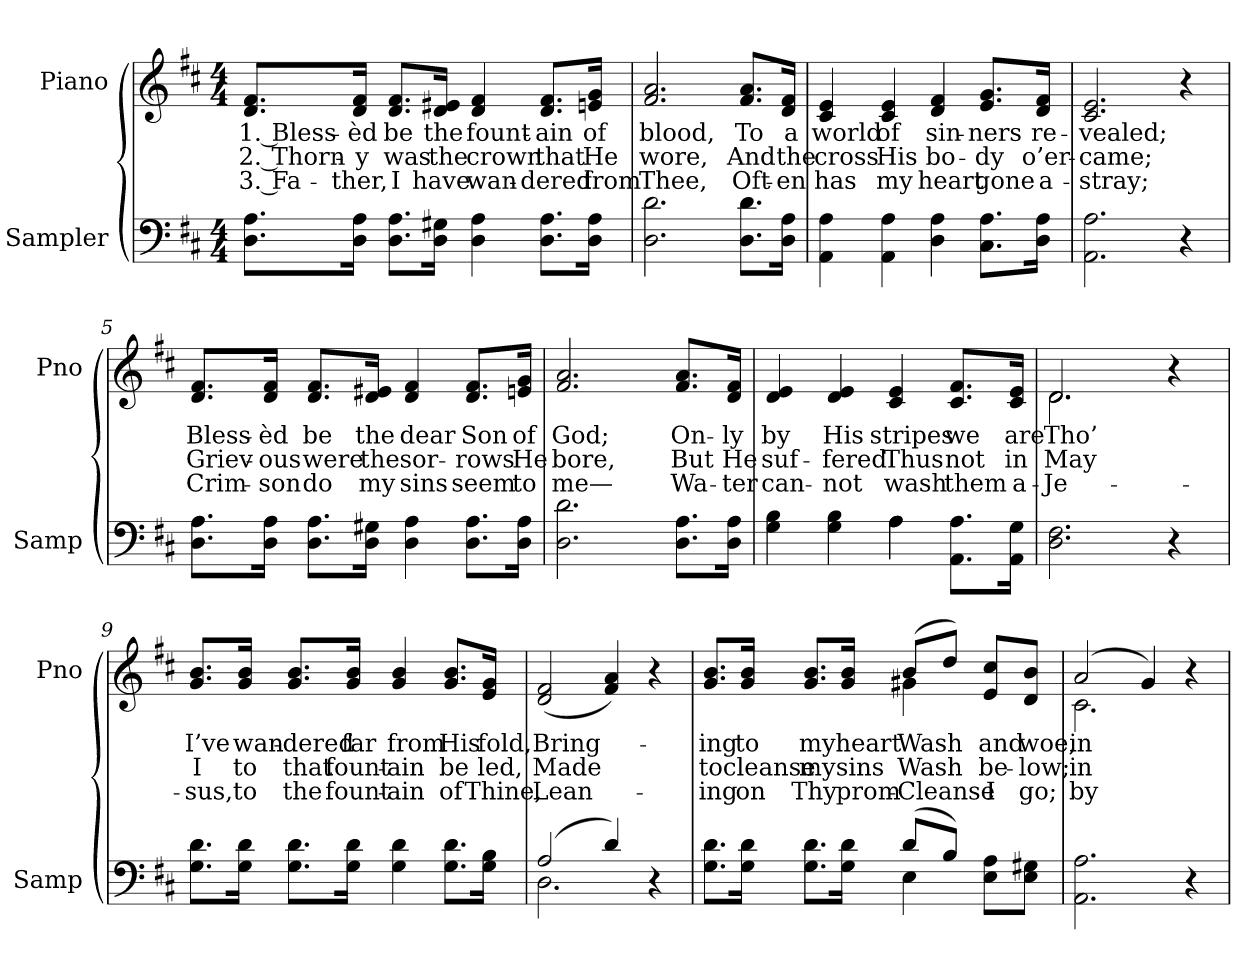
**kern	**text	**kern	**text	**text	**text
*part2	*part2	*part1	*part1	*part1	*part1
*staff2	*staff2	*staff1	*staff1	*staff1	*staff1
*I"Sampler	*	*I"Piano	*	*	*
*I'Samp	*	*I'Pno	*	*	*
*clefF4	*	*clefG2	*	*	*
*k[f#c#]	*	*k[f#c#]	*	*	*
*D:	*	*D:	*	*	*
*M4/4	*	*M4/4	*	*	*
=1	=1	=1	=1	=1	=1
8.D\ 8.A\L	.	8.d/ 8.f#/L	1. Bless-	2. Thorn-	3. Fa-
16D\ 16A\Jk	.	16d/ 16f#/Jk	-èd	-y	-ther,
8.D\ 8.A\L	.	8.d/ 8.f#/L	be	was	I
16D\ 16G#X\Jk	.	16d/ 16e#X/Jk	the	the	have
4D 4A	.	4d 4f#	fount-	crown	wan-
8.D\ 8.A\L	.	8.d/ 8.f#/L	-ain	that	-dered
16D\ 16A\Jk	.	16en/ 16g/Jk	of	He	from
=2	=2	=2	=2	=2	=2
2.D 2.d	.	2.f# 2.a	blood,	wore,	Thee,
8.D\ 8.d\L	.	8.f#/ 8.a/L	To	And	Oft-
16D\ 16A\Jk	.	16d/ 16f#/Jk	a	the	-en
=3	=3	=3	=3	=3	=3
4AA 4A	.	4c# 4e	world	cross	has
4AA 4A	.	4c# 4e	of	His	my
4D 4A	.	4d 4f#	sin-	bo-	heart
8.C#\ 8.A\L	.	8.e/ 8.g/L	-ners	-dy	gone
16D\ 16A\Jk	.	16d/ 16f#/Jk	re-	o’er-	a-
=4	=4	=4	=4	=4	=4
2.AA 2.A	.	2.c# 2.e	-vealed;	-came;	-stray;
4r	.	4r	.	.	.
=5	=5	=5	=5	=5	=5
8.D\ 8.A\L	.	8.d/ 8.f#/L	Bless-	Griev-	Crim-
16D\ 16A\Jk	.	16d/ 16f#/Jk	-èd	-ous	-son
8.D\ 8.A\L	.	8.d/ 8.f#/L	be	were	do
16D\ 16G#X\Jk	.	16d/ 16e#X/Jk	the	the	my
4D 4A	.	4d 4f#	dear	sor-	sins
8.D\ 8.A\L	.	8.d/ 8.f#/L	Son	-rows	seem
16D\ 16A\Jk	.	16en/ 16g/Jk	of	He	to
=6	=6	=6	=6	=6	=6
2.D 2.d	.	2.f# 2.a	God;	bore,	me—
8.D\ 8.A\L	.	8.f#/ 8.a/L	On-	But	Wa-
16D\ 16A\Jk	.	16d/ 16f#/Jk	-ly	He	-ter
=7	=7	=7	=7	=7	=7
*^	*	*	*	*	*
4G 4B	2ryy	.	4d 4e	by	suf-	can-
4G 4B	.	.	4d 4e	His	-fered	-not
4A\	4A	.	4c# 4e	stripes	Thus	wash
8.AA\ 8.A\L	4ryy	.	8.c#/ 8.f#/L	we	not	them
16AA\ 16G\Jk	.	.	16c#/ 16e/Jk	are	in	a-
*v	*v	*	*	*	*	*
=8	=8	=8	=8	=8	=8
*	*	*^	*	*	*
2.D 2.F#	.	2.d/	2.d	Tho’	May	Je-
4r	.	4r	4ryy	.	.	.
*	*	*v	*v	*	*	*
=9	=9	=9	=9	=9	=9
8.G\ 8.d\L	.	8.g/ 8.b/L	I’ve	I	-sus,
16G\ 16d\Jk	.	16g/ 16b/Jk	wan-	to	to
8.G\ 8.d\L	.	8.g/ 8.b/L	-dered	that	the
16G\ 16d\Jk	.	16g/ 16b/Jk	far	fount-	fount-
4G 4d	.	4g 4b	from	-ain	-ain
8.G\ 8.d\L	.	8.g/ 8.b/L	His	be	of
16G\ 16B\Jk	.	16e/ 16g/Jk	fold,	led,	Thine,
=10	=10	=10	=10	=10	=10
*^	*	*	*	*	*
(2A/	2.D	.	(2d 2f#	Bring-	Made	Lean-
4d/)	.	.	4f# 4a)	.	.	.
4r	4ryy	.	4r	.	.	.
=11	=11	=11	=11	=11	=11	=11
*	*	*	*^	*	*	*
8.G\ 8.d\L	2ryy	.	8.g/ 8.b/L	2ryy	-ing	to	-ing
16G\ 16d\Jk	.	.	16g/ 16b/Jk	.	to	cleanse	on
8.G\ 8.d\L	.	.	8.g/ 8.b/L	.	my	my	Thy
16G\ 16d\Jk	.	.	16g/ 16b/Jk	.	heart	sins	prom-
(8d/L	4E	.	(8b/L	4g#X	Wash	Wash	Cleanse
8B/J)	.	.	8dd/J)	.	.	.	.
8E\ 8A\L	4ryy	.	8e/ 8cc#/L	4ryy	and	be-	I
8E\ 8G#X\J	.	.	8d/ 8b/J	.	woe,	-low;	go;
*v	*v	*	*	*	*	*	*
=12	=12	=12	=12	=12	=12	=12
2.AA 2.A	.	(2a/	2.c#	in	in	by
.	.	4g/)	.	.	.	.
4r	.	4r	4ryy	.	.	.
*	*	*v	*v	*	*	*
=	=	=	=	=	=
*-	*-	*-	*-	*-	*-
